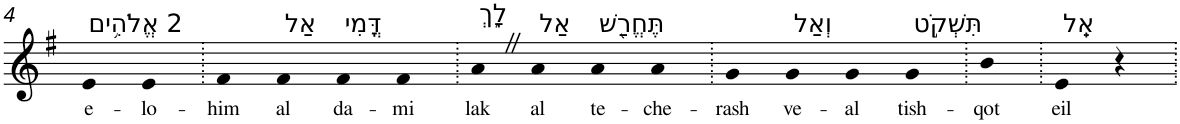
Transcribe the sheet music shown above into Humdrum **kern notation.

**kern	**text
*part1	*part1
*staff1	*staff1
*I"Piano	*
*I'Pno	*
!!LO:PB:g=z
*clefG2	*
*k[f#]	*
*G:	*
=4	=4
!LO:TX:a:t=2 אֱלֹהִ֥ים	!
!	!LO:LY:b
4e	e-
!	!LO:LY:b
4e	-lo-
=5.	=5.
!	!LO:LY:b
4f#	-him
!LO:TX:a:t=אַל	!
!	!LO:LY:b
4f#	al
!LO:TX:a:t=דֳּמִי	!
!	!LO:LY:b
4f#	da-
!	!LO:LY:b
4f#	-mi
=6.	=6.
!LO:TX:a:t=לָ֑ךְ	!
!	!LO:LY:b
4aZ	lak
!LO:TX:a:t=אַל	!
!	!LO:LY:b
4a	al
!LO:TX:a:t=תֶּחֱרַ֖שׁ	!
!	!LO:LY:b
4a	te-
!	!LO:LY:b
4a	-che-
=7.	=7.
!	!LO:LY:b
4g	-rash
!LO:TX:a:t=וְאַל	!
!	!LO:LY:b
4g	ve-
!	!LO:LY:b
4g	-al
!LO:TX:a:t=תִּשְׁקֹ֣ט	!
!	!LO:LY:b
4g	tish-
=8.	=8.
!	!LO:LY:b
4b	-qot
=9.	=9.
!LO:TX:a:t=אֵֽל	!
!	!LO:LY:b
4e	eil
4r	.
=.	=.
*-	*-
